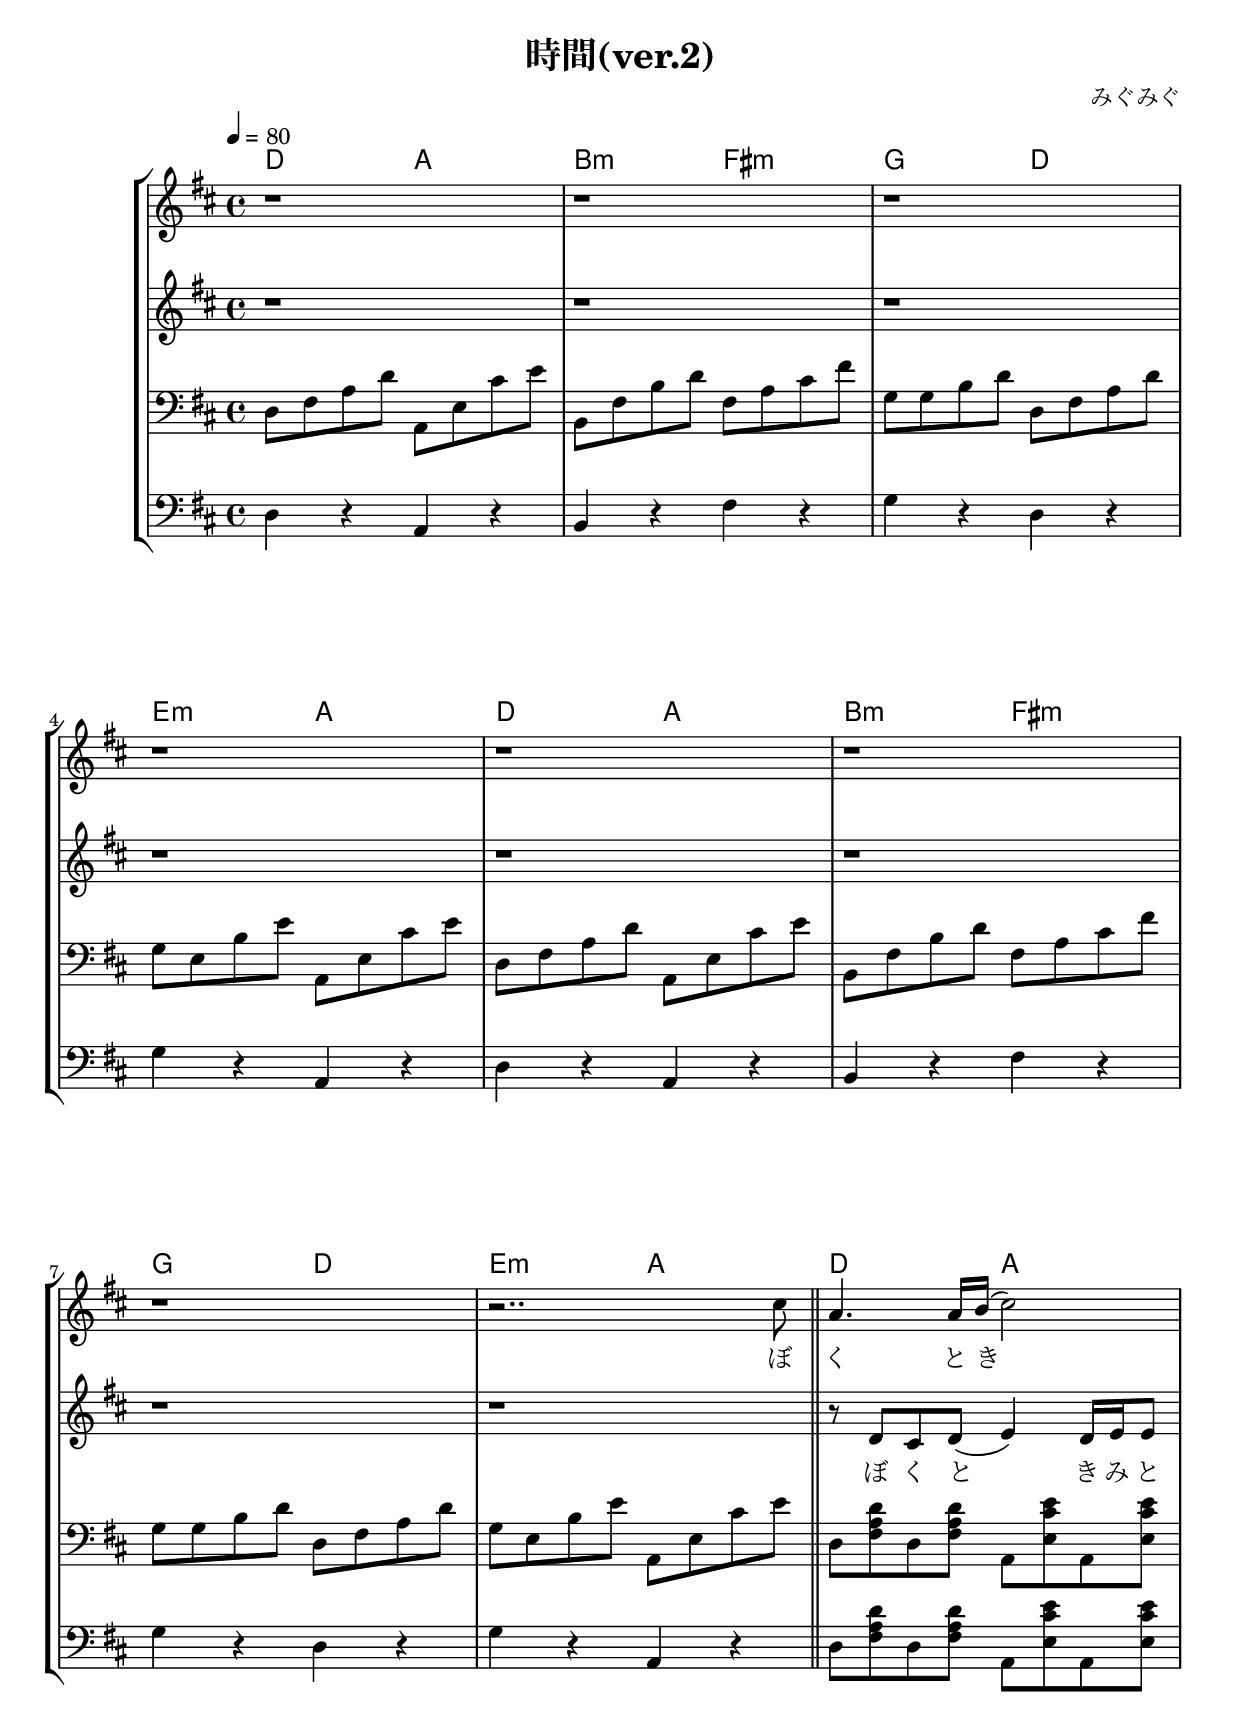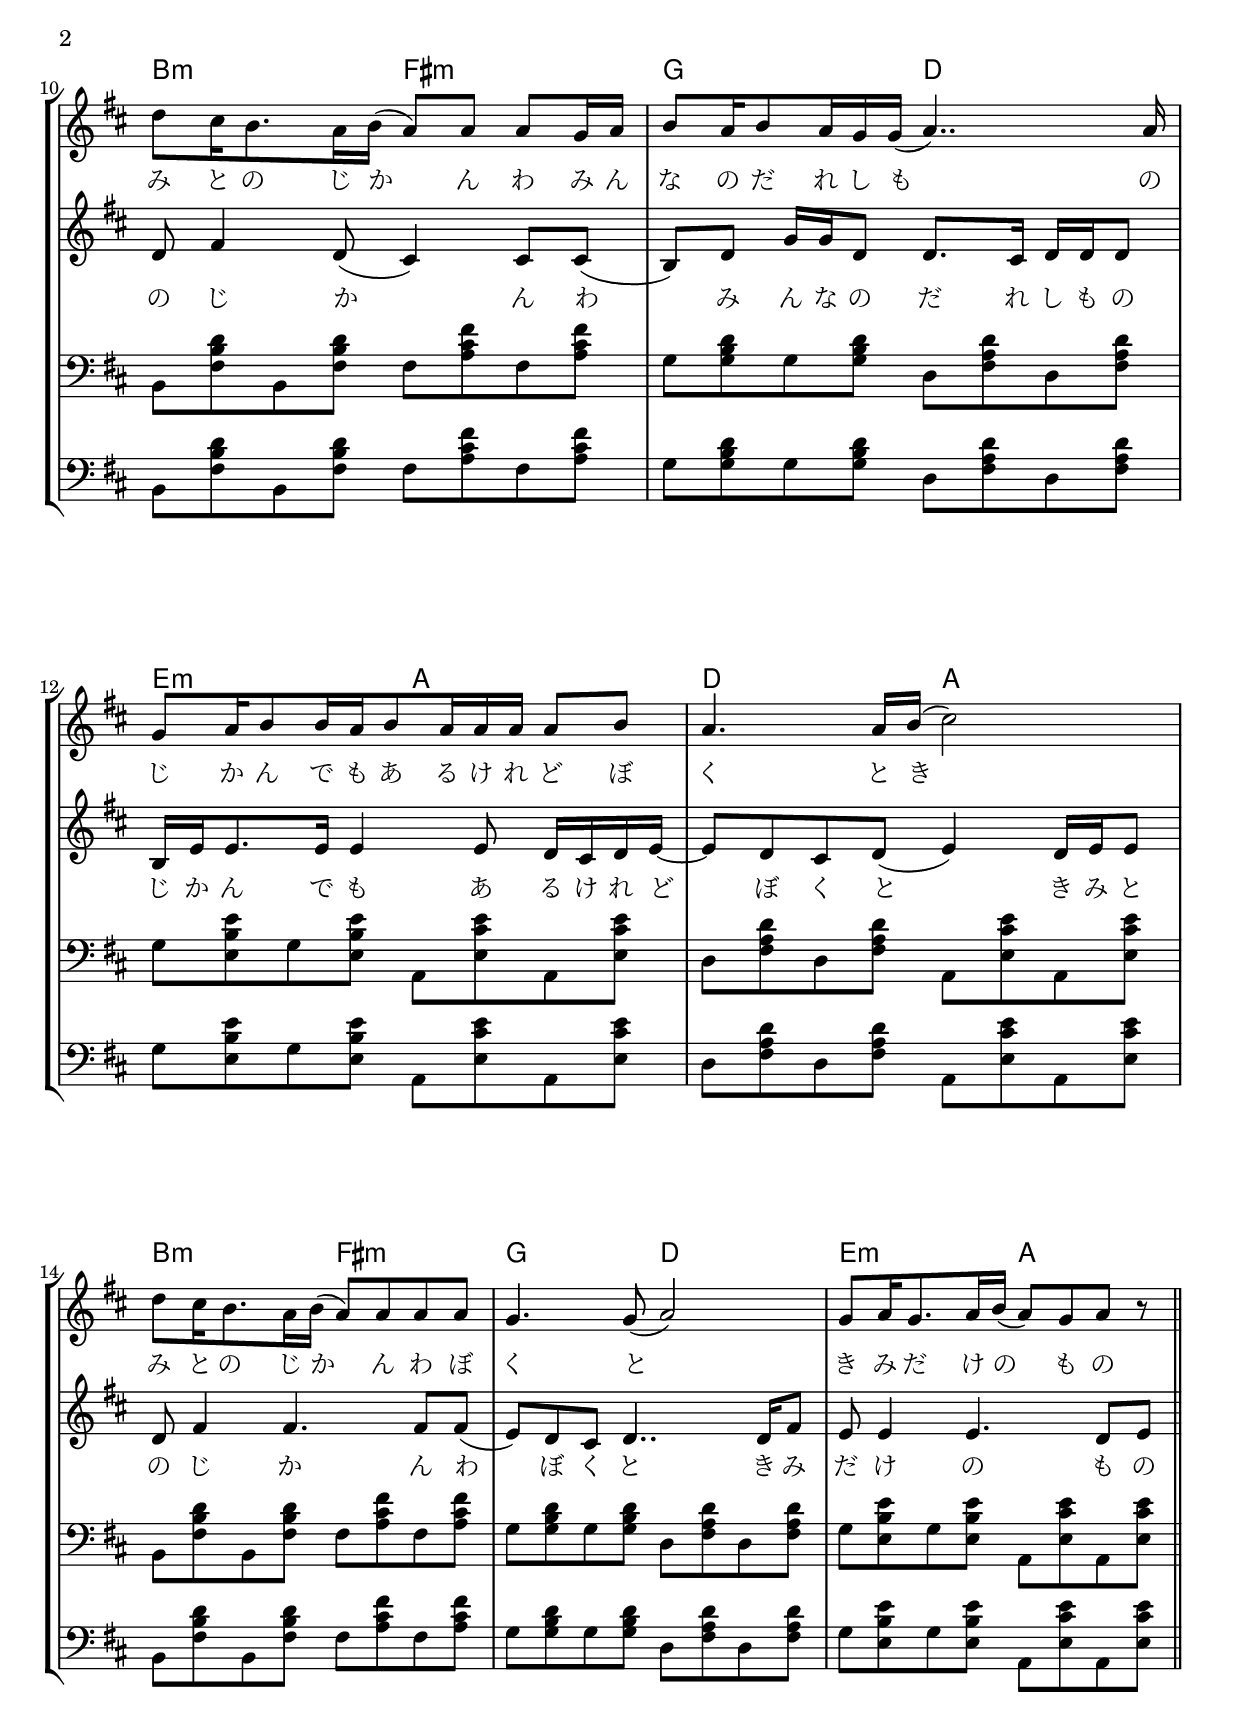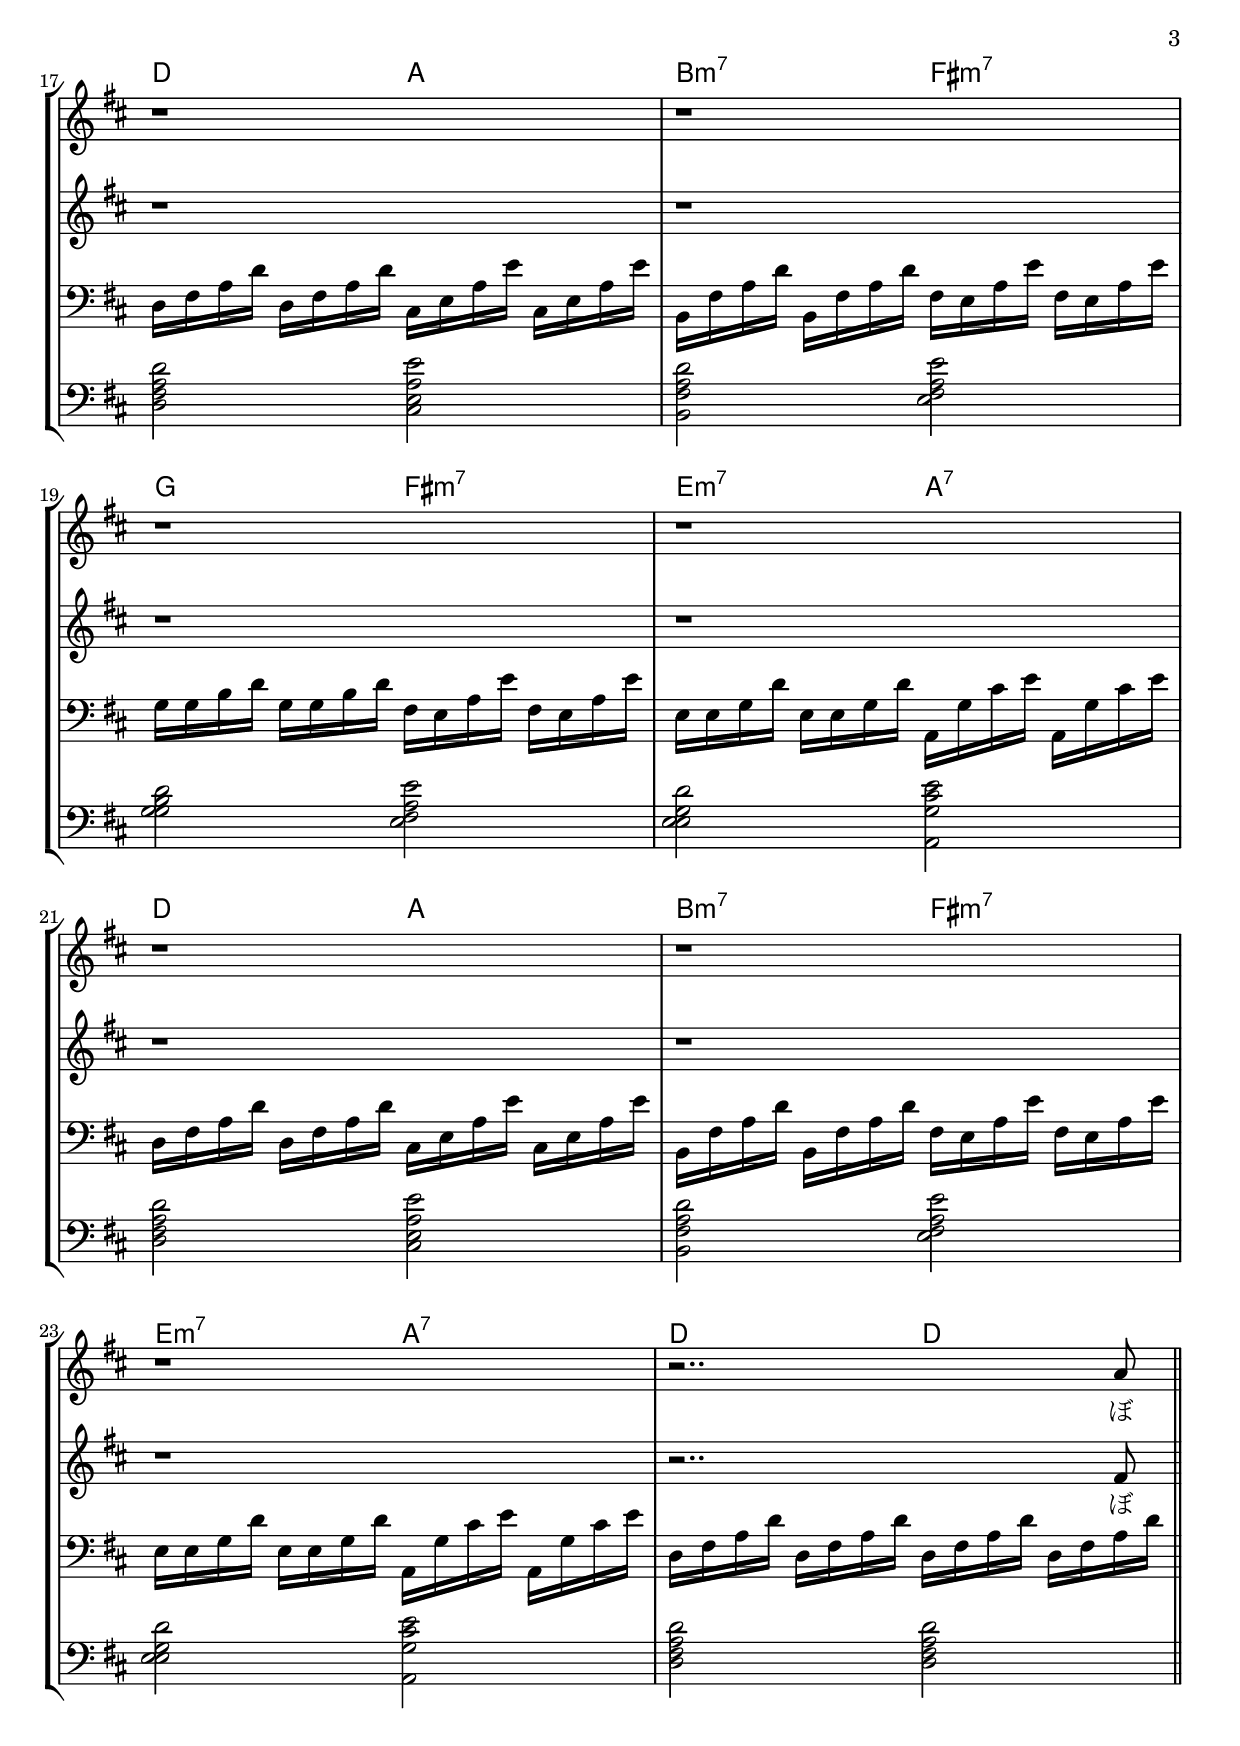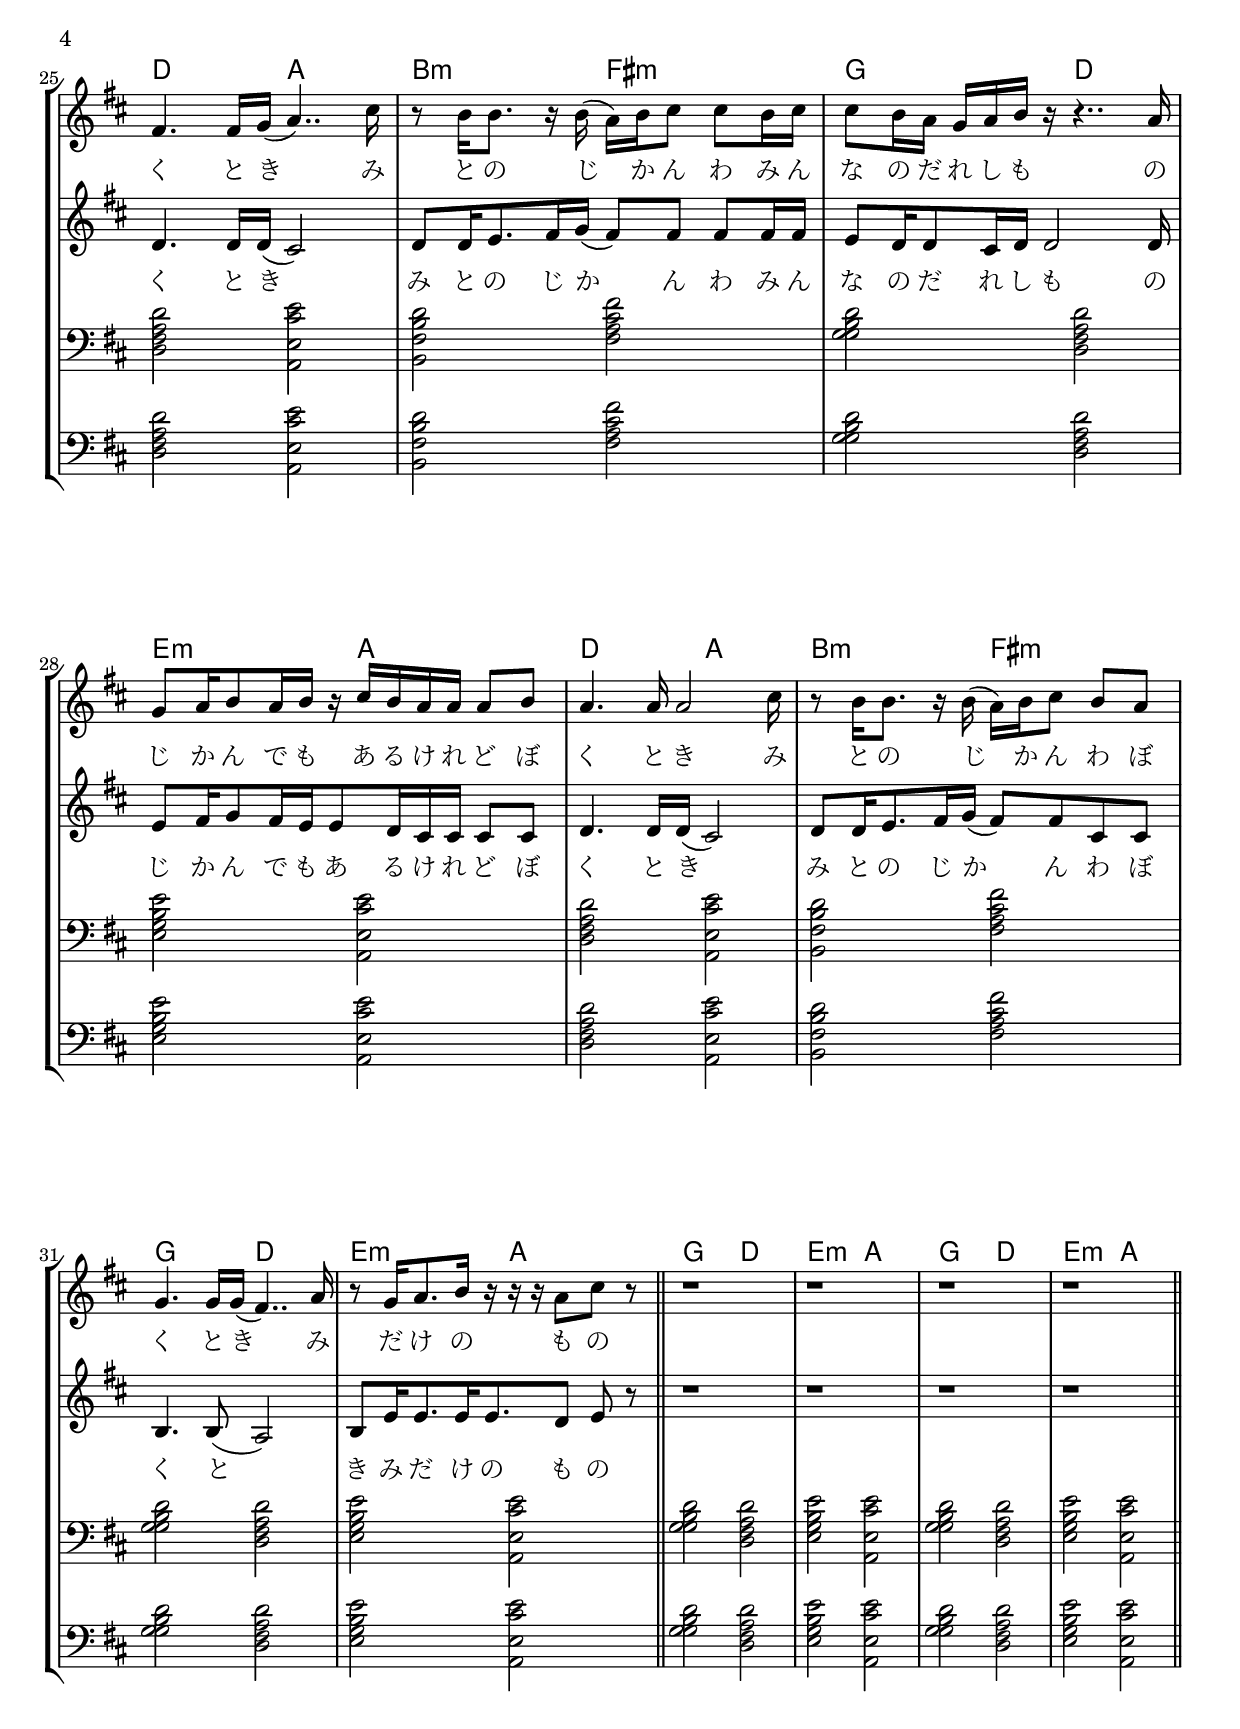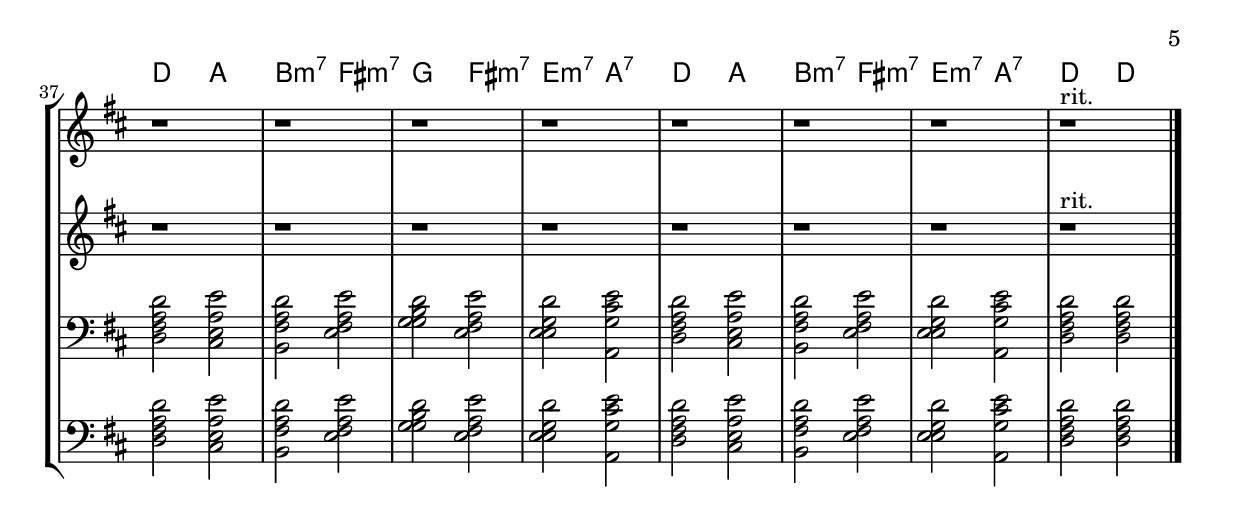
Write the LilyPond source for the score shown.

\version "2.12.1"

\header {
	title = \markup {時間(ver.2)}
	composer = \markup \center-column {みぐみぐ}
}

harmony = \chordmode {
	d2 a b:m fis:m g d e:m a d a b:m fis:m g d e:m a 

	d a b:m fis:m g d e:m a d a b:m fis:m g d e:m a 

	d a b:min7 fis:min7 g fis:min7 e:min7 a:7 d a b:min7 fis:min7 e:min7 a:7 d d 

	d a b:m fis:m g d e:m a d a b:m fis:m g d e:m a 

	g d e:m a g d e:m a 

	d a b:min7 fis:min7 g fis:min7 e:min7 a:7 d a b:min7 fis:min7 e:min7 a:7 d d 
}

melody = {
	\key d \major
	\tempo 4 = 80
	r1 | r1 | r1 | r1 | r1 | r1 | r1 | r2.. 
	\set Staff.midiInstrument = #"mmi0.42"
	cis''8 
	a'4.  a'16  b'16  (cis''2) 
	d''8  cis''16  b'8.  a'16  b'16  (a'8)  a'8  a'8  g'16  a'16 
	b'8  a'16  b'8  a'16  g'16  g'16  (a'4..)  a'16 
	g'8  a'16  b'8  b'16  a'16  b'8  a'16  a'16  a'16  a'8  b'8 
	a'4.  a'16  b'16  (cis''2) 
	d''8  cis''16  b'8.  a'16  b'16  (a'8)  a'8  a'8  a'8 
	g'4.  g'8  (a'2) 
	g'8  a'16  g'8.  a'16  b'16  (a'8)  g'8  a'8  	r8 	r1 | r1 | r1 | r1 | r1 | r1 | r1 | r2.. 
	\set Staff.midiInstrument = #"Soprano Sax"
	a'8 
	fis'4.  fis'16  g'16  (a'4..)  cis''16 
	r8  b'16  b'8.  r16  b'16  (a'16)  b'16  cis''8  cis''8  b'16  cis''16 
	cis''8  b'16  a'16  g'16  a'16  b'16  r16  r4..  a'16 
	g'8  a'16  b'8  a'16  b'16  r16  cis''16  b'16  a'16  a'16  a'8  b'8 
	a'4.  a'16  a'2  cis''16 
	r8  b'16  b'8.  r16  b'16  (a'16)  b'16  cis''8  b'8  a'8 
	g'4.  g'16  g'16  (fis'4..)  a'16 
	r8  g'16  a'8.  b'16  r16  r16  r16  a'8  cis''8  	r8 	r1 | r1 | r1 | r1   
	r1 | r1 | r1 | r1 | r1 | r1 | r1 | r1^"rit." \bar "|."
}

words = \lyricmode {
	
	ぼ  く  と  き  み  と  の  じ  か  ん  わ  み  ん  な  の  だ  れ  し  も  の  じ  か  ん  で  も  あ  る  け  れ  ど  ぼ  く  と  き  み  と  の  じ  か  ん  わ  ぼ  く  と  き  み  だ  け  の  も  の  
	
	ぼ  く  と  き  み  と  の  じ  か  ん  わ  み  ん  な  の  だ  れ  し  も  の  じ  か  ん  で  も  あ  る  け  れ  ど  ぼ  く  と  き  み  と  の  じ  か  ん  わ  ぼ  く  と  き  み  だ  け  の  も  の  
	
	
}

secondmelody = {
	\key d \major
	\tempo 4 = 80
	r1 | r1 | r1 | r1 | r1 | r1 | r1 | r1   
	\set Staff.midiInstrument = #"Acoustic Guitar (steel)"
	r8 d'8  cis'8  d'8  (e'4)  d'16  e'16  e'8 
	d'8  fis'4  d'8  (cis'4)  cis'8  cis'8 
	(b8)  d'8  g'16  g'16  d'8  d'8.  cis'16  d'16  d'16  d'8 
	b16  e'16  e'8.  e'16  e'4  e'8  d'16  cis'16  d'16  e'16~ 
	e'8  d'8  cis'8  d'8  (e'4)  d'16  e'16  e'8 
	d'8  fis'4  fis'4.  fis'8  fis'8 
	(e'8)  d'8  cis'8  d'4..  d'16  fis'8 
	e'8  e'4  e'4.  d'8  e'8
	r1 | r1 | r1 | r1 | r1 | r1 | r1 | r2.. 
	\set Staff.midiInstrument = #"Baritone Sax"
	fis'8 
	d'4.  d'16  d'16  (cis'2) 
	d'8  d'16  e'8.  fis'16  g'16  (fis'8)  fis'8  fis'8  fis'16  fis'16 
	e'8  d'16  d'8  cis'16  d'16  d'2  d'16 
	e'8  fis'16  g'8  fis'16  e'16  e'8  d'16  cis'16  cis'16  cis'8  cis'8 
	d'4.  d'16  d'16  (cis'2) 
	d'8  d'16  e'8.  fis'16  g'16  (fis'8)  fis'8  cis'8  cis'8 
	b4.  b8  (a2) 
	b8  e'16  e'8.  e'16  e'8.  d'8  e'8  	r8 	r1 | r1 | r1 | r1   
	r1 | r1 | r1 | r1 | r1 | r1 | r1 | r1^"rit." \bar "|."
}

secondwords = \lyricmode {
	
	ぼ  く  と  き  み  と  の  じ  か  ん  わ  み  ん  な  の  だ  れ  し  も  の  じ  か  ん  で  も  あ  る  け  れ  ど  ぼ  く  と  き  み  と  の  じ  か  ん  わ  ぼ  く  と  き  み  だ  け  の  も  の  
	
	ぼ  く  と  き  み  と  の  じ  か  ん  わ  み  ん  な  の  だ  れ  し  も  の  じ  か  ん  で  も  あ  る  け  れ  ど  ぼ  く  と  き  み  と  の  じ  か  ん  わ  ぼ  く  と  き  み  だ  け  の  も  の  
	
	
}

tempochange = {
	\tempo 4 = 80
	r1 | r1 | r1 | r1 | r1 | r1 | r1 | r1 \bar "||"
	\tempo 4 = 80
	r1 | r1 | r1 | r1 | r1 | r1 | r1 | r1 \bar "||"
	\tempo 4 = 80
	r1 | r1 | r1 | r1 | r1 | r1 | r1 | r1 \bar "||"
	\tempo 4 = 80
	r1 | r1 | r1 | r1 | r1 | r1 | r1 | r1 \bar "||"
	\tempo 4 = 80
	r1 | r1 | r1 | r1 \bar "||"
	\tempo 4 = 80
	r1 | r1 | r1 | r1 | r1 | r1 | r1 | \tempo 4 = 60 r2 \tempo 4 = 53 r2 \bar "|."
}

mainacc = {
	\clef bass
	\set Staff.midiInstrument = #"Acoustic grand"
	\key d \major
	\tempo 4 = 80
	d8 fis8 a8 d'8
	a,8 e8 cis'8 e'8
	b,8 fis8 b8 d'8
	fis8 a8 cis'8 fis'8
	g8 g8 b8 d'8
	d8 fis8 a8 d'8
	g8 e8 b8 e'8
	a,8 e8 cis'8 e'8
	d8 fis8 a8 d'8
	a,8 e8 cis'8 e'8
	b,8 fis8 b8 d'8
	fis8 a8 cis'8 fis'8
	g8 g8 b8 d'8
	d8 fis8 a8 d'8
	g8 e8 b8 e'8
	a,8 e8 cis'8 e'8
	\bar "||"

	\set Staff.midiInstrument = #"Acoustic grand"
	d8 <fis a d'> d <fis a d'>
	a,8 <e cis' e'> a, <e cis' e'>
	b,8 <fis b d'> b, <fis b d'>
	fis8 <a cis' fis'> fis <a cis' fis'>
	g8 <g b d'> g <g b d'>
	d8 <fis a d'> d <fis a d'>
	g8 <e b e'> g <e b e'>
	a,8 <e cis' e'> a, <e cis' e'>
	d8 <fis a d'> d <fis a d'>
	a,8 <e cis' e'> a, <e cis' e'>
	b,8 <fis b d'> b, <fis b d'>
	fis8 <a cis' fis'> fis <a cis' fis'>
	g8 <g b d'> g <g b d'>
	d8 <fis a d'> d <fis a d'>
	g8 <e b e'> g <e b e'>
	a,8 <e cis' e'> a, <e cis' e'>
	\bar "||"

	\set Staff.midiInstrument = #"Acoustic Guitar (steel)"
	d16 fis a d' d fis a d'
	cis16 e a e' cis e a e'
	b,16 fis a d' b, fis a d'
	fis16 e a e' fis e a e'
	g16 g b d' g g b d'
	fis16 e a e' fis e a e'
	e16 e g d' e e g d'
	a,16 g cis' e' a, g cis' e'
	d16 fis a d' d fis a d'
	cis16 e a e' cis e a e'
	b,16 fis a d' b, fis a d'
	fis16 e a e' fis e a e'
	e16 e g d' e e g d'
	a,16 g cis' e' a, g cis' e'
	d16 fis a d' d fis a d'
	d16 fis a d' d fis a d'
	\bar "||"

	\set Staff.midiInstrument = #"Trumpet"
	<d fis a d'>2
	<a, e cis' e'>2
	<b, fis b d'>2
	<fis a cis' fis'>2
	<g g b d'>2
	<d fis a d'>2
	<g e b e'>2
	<a, e cis' e'>2
	<d fis a d'>2
	<a, e cis' e'>2
	<b, fis b d'>2
	<fis a cis' fis'>2
	<g g b d'>2
	<d fis a d'>2
	<g e b e'>2
	<a, e cis' e'>2
	\bar "||"

	\set Staff.midiInstrument = #"Trumpet"
	<g g b d'>2
	<d fis a d'>2
	<g e b e'>2
	<a, e cis' e'>2
	<g g b d'>2
	<d fis a d'>2
	<g e b e'>2
	<a, e cis' e'>2
	\bar "||"

	\set Staff.midiInstrument = #"Acoustic grand"
	<d fis a d'>2
	<cis e a e'>2
	<b, fis a d'>2
	<fis e a e'>2
	<g g b d'>2
	<fis e a e'>2
	<e e g d'>2
	<a, g cis' e'>2
	<d fis a d'>2
	<cis e a e'>2
	<b, fis a d'>2
	<fis e a e'>2
	<e e g d'>2
	<a, g cis' e'>2
	<d fis a d'>2
	<d fis a d'>2
	\bar "|."
}

subacc = {
	\clef bass
	\set Staff.midiInstrument = #"Acoustic Bass"
	\key d \major
	\tempo 4 = 80
	d4 r4
	a,4 r4
	b,4 r4
	fis4 r4
	g4 r4
	d4 r4
	g4 r4
	a,4 r4
	d4 r4
	a,4 r4
	b,4 r4
	fis4 r4
	g4 r4
	d4 r4
	g4 r4
	a,4 r4
	\bar "||"

	\set Staff.midiInstrument = #"Acoustic Bass"
	d8 <fis a d'> d <fis a d'>
	a,8 <e cis' e'> a, <e cis' e'>
	b,8 <fis b d'> b, <fis b d'>
	fis8 <a cis' fis'> fis <a cis' fis'>
	g8 <g b d'> g <g b d'>
	d8 <fis a d'> d <fis a d'>
	g8 <e b e'> g <e b e'>
	a,8 <e cis' e'> a, <e cis' e'>
	d8 <fis a d'> d <fis a d'>
	a,8 <e cis' e'> a, <e cis' e'>
	b,8 <fis b d'> b, <fis b d'>
	fis8 <a cis' fis'> fis <a cis' fis'>
	g8 <g b d'> g <g b d'>
	d8 <fis a d'> d <fis a d'>
	g8 <e b e'> g <e b e'>
	a,8 <e cis' e'> a, <e cis' e'>
	\bar "||"

	\set Staff.midiInstrument = #"Tuba"
	<d fis a d'>2
	<cis e a e'>2
	<b, fis a d'>2
	<fis e a e'>2
	<g g b d'>2
	<fis e a e'>2
	<e e g d'>2
	<a, g cis' e'>2
	<d fis a d'>2
	<cis e a e'>2
	<b, fis a d'>2
	<fis e a e'>2
	<e e g d'>2
	<a, g cis' e'>2
	<d fis a d'>2
	<d fis a d'>2
	\bar "||"

	\set Staff.midiInstrument = #"Tuba"
	<d fis a d'>2
	<a, e cis' e'>2
	<b, fis b d'>2
	<fis a cis' fis'>2
	<g g b d'>2
	<d fis a d'>2
	<g e b e'>2
	<a, e cis' e'>2
	<d fis a d'>2
	<a, e cis' e'>2
	<b, fis b d'>2
	<fis a cis' fis'>2
	<g g b d'>2
	<d fis a d'>2
	<g e b e'>2
	<a, e cis' e'>2
	\bar "||"

	\set Staff.midiInstrument = #"Tuba"
	<g g b d'>2
	<d fis a d'>2
	<g e b e'>2
	<a, e cis' e'>2
	<g g b d'>2
	<d fis a d'>2
	<g e b e'>2
	<a, e cis' e'>2
	\bar "||"

	\set Staff.midiInstrument = #"Violin"
	<d fis a d'>2
	<cis e a e'>2
	<b, fis a d'>2
	<fis e a e'>2
	<g g b d'>2
	<fis e a e'>2
	<e e g d'>2
	<a, g cis' e'>2
	<d fis a d'>2
	<cis e a e'>2
	<b, fis a d'>2
	<fis e a e'>2
	<e e g d'>2
	<a, g cis' e'>2
	<d fis a d'>2
	<d fis a d'>2
	\bar "|."
}

percA = {
	\drummode {
	cymr4 cymr4 cymr4 cymr4  |cymr4 cymr8 cymr16 cymr16 cymr4 cymr4  |cymr4 cymr4 cymr4 cymr4  |cymr4 cymr2.  |cymr4 cymr4 cymr4 cymr4  |cymr4 cymr8 cymr16 cymr16 cymr4 cymr4  |cymr4 cymr4 cymr4 cymr4  |cymr4 cymr2.  \bar "||"
	r8 cymr16 cymr16 cymr8 cymr16 cymr16 cymr8 cymr16 cymr16 cymr8 cymr8  |cymr8 cymr16 cymr16 cymr8 cymr16 cymr16 cymr8 cymr16 cymr16 cymr8 cymr8  |cymr8 cymr16 cymr16 cymr8 cymr16 cymr16 cymr8 cymr16 cymr16 cymr8 cymr16 cymr16  |cymr8 cymr16 cymr16 cymr8 cymr16 cymr16 cymr8 cymr16 cymr16 cymr8 cymr8  |r8 cymr16 cymr16 cymr8 cymr16 cymr16 cymr8 cymr16 cymr16 cymr8 cymr8  |cymr8 cymr16 cymr16 cymr8 cymr16 cymr16 cymr8 cymr16 cymr16 cymr8 cymr8  |cymr8 cymr16 cymr16 cymr8 cymr16 cymr16 cymr8 cymr16 cymr16 cymr8 cymr16 cymr16  |cymr8 cymr16 cymr16 cymr8 cymr16 cymr16 cymr8 cymr16 cymr16 cymr8 cymr8  \bar "||"
	r8 hho8 hho8 hho8 hho8 hho8 hho8 hho8  |hho8 hho8 hho8 hho8 hho8 hho8 hho8 hho8  |r8 hho8 hho8 hho8 hho8 hho8 hho8 hho8  |hho8 hho8 hho8 hho8 hho2  |r8 hho8 hho8 hho8 hho8 hho8 hho8 hho8  |hho8 hho8 hho8 hho8 hho8 hho8 hho8 hho8  |r8 hho8 hho8 hho8 hho8 hho8 hho8 hho8  |hho8 hho8 hho2.  \bar "||"
	cymc1  |r1  |r1  |r1  |cymc1  |r1  |r1  |r1  \bar "||"
	cymc1  |r1  |r1  |r1  \bar "||"
	r8 hho8 hho8 hho8 hho8 hho8 hho8 hho8  |hho8 hho8 hho8 hho8 hho8 hho8 hho8 hho8  |r8 hho8 hho8 hho8 hho8 hho8 hho8 hho8  |hho8 hho8 hho8 hho8 hho2  |r8 hho8 hho8 hho8 hho8 hho8 hho8 hho8  |hho8 hho8 hho8 hho8 hho8 hho8 hho8 hho8  |r8 hho8 hho8 hho8 hho8 hho8 hho8 hho8  |hho8 hho8 hho2.  \bar "|."
	}
}

percB = {
	\drummode {
	r2 sn2  |r2 sn2  |r2 sn2  |r8 sn8 sn2.  |r2 sn2  |r2 sn2  |r2 sn2  |r8 sn8 sn2.  \bar "||"
	r4 sn2 sn4  |r4 sn8 sn4. sn4  |r4 sn2 sn4  |r4 sn8 sn4. sn4  |r4 sn2 sn4  |r4 sn8 sn4. sn4  |r4 sn2 sn4  |r4 sn2 sn8 sn16 sn16  \bar "||"
	r8 sn4 sn4 sn4 sn8  |r8 sn4 sn4 sn4 sn8  |r8 sn4 sn4 sn4 sn8  |r8 sn4 sn8 sn8 sn16 sn4 r16  |r8 sn4 sn4 sn4 sn8  |r8 sn4 sn4 sn4 sn8  |r8 sn4 sn4 sn4 sn8  |r8 sn8. sn16 sn8 sn16 sn16 sn16 sn8. sn8  \bar "||"
	r8 hho8 hho8 hho8 hho8 hho8 hho8 hho8  |hho8 hho8 hho8 hho8 hho8 hho8 hho8 hho8  |hho8 hho8 hho8 hho8 hho8 hho8 hho8 hho8  |hho8 hho8 hho8 hho8 hho8 hho4.  |r8 hho8 hho8 hho8 hho8 hho8 hho8 hho8  |hho8 hho8 hho8 hho8 hho8 hho8 hho8 hho8  |hho8 hho8 hho8 hho8 hho8 hho8 hho8 hho8  |hho8 hho8 hho8 hho8 hho8 hho4.  \bar "||"
	r8 hho8 hho8 hho8 hho8 hho8 hho8 hho8  |hho8 hho8 hho8 hho8 hho8 hho8 hho8 hho8  |hho8 hho8 hho8 hho8 hho8 hho8 hho8 hho8  |hho8 hho8 hho8 hho8 hho8 hho4.  \bar "||"
	r8 sn4 sn4 sn4 sn8  |r8 sn4 sn4 sn4 sn8  |r8 sn4 sn4 sn4 sn8  |r8 sn4 sn8 sn8 sn16 sn4 r16  |r8 sn4 sn4 sn4 sn8  |r8 sn4 sn4 sn4 sn8  |r8 sn4 sn4 sn4 sn8  |r8 sn8. sn16 sn8 sn16 sn16 sn16 sn8. sn8  \bar "|."
	}
}

percC = {
	\drummode {
	bd2. r8 bd8  |bd2. r8 bd8  |bd2. r8 bd8  |bd4. bd8 bd4. bd8  |bd2. r8 bd8  |bd2. r8 bd8  |bd2. r8 bd8  |bd2 r8 bd4.  \bar "||"
	bd8. bd16 bd8. bd16 bd8. bd16 bd8. bd16  |bd8. bd16 bd8. bd16 bd8. bd16 bd4  |bd8. bd16 bd8. bd16 bd8. bd16 bd8. bd16  |bd8. bd16 bd8. bd16 bd8. bd16 bd4  |bd8. bd16 bd8. bd16 bd8. bd16 bd8. bd16  |bd8. bd16 bd8. bd16 bd8. bd16 bd4  |bd8. bd16 bd8. bd16 bd8. bd16 bd8. bd16  |bd8. bd16 bd8. bd16 bd8. bd16 bd8. bd16  \bar "||"
	bd4 bd4 bd8. bd8 bd8.  |bd4 bd4 bd8. bd8 bd8.  |bd4 bd4 bd8. bd8 bd8.  |bd4 bd4 r16 bd4. r16  |bd4 bd4 bd8. bd8 bd8.  |bd4 bd4 bd8. bd8 bd8.  |bd4 bd4 bd8. bd8 bd8.  |bd8 bd8 bd8. bd8. bd8 bd8 bd8  \bar "||"
	r1  |r1  |r1  |r2. hh4  |r1  |r1  |r1  |r2. hh4  \bar "||"
	r1  |r1  |r1  |r2. hh4  \bar "||"
	bd4 bd4 bd8. bd8 bd8.  |bd4 bd4 bd8. bd8 bd8.  |bd4 bd4 bd8. bd8 bd8.  |bd4 bd4 r16 bd4. r16  |bd4 bd4 bd8. bd8 bd8.  |bd4 bd4 bd8. bd8 bd8.  |bd4 bd4 bd8. bd8 bd8.  |bd8 bd8 bd8. bd8. bd8 bd8 bd8  \bar "|."
	}
}

percD = {
	\drummode {
	r1 |r1 |r1 |r2 r8 tommh8 tommh4  |r1 |r1 |r1 |r8. tommh8. tommh2 r8  \bar "||"
	r1  |r2 r16 tommh4. r16  |r1  |r2 r16 tommh4. r16  |r1  |r2 r16 tommh4. r16  |r1  |r4. tommh2 r8  \bar "||"
	cymc1  |r1  |cymc1  |r1  |cymc1  |r1  |cymc1  |r1  \bar "||"
	r8 sn4 sn4 sn4 sn8  |r8 sn4 sn4 sn4 sn8  |r8 sn4 sn4 sn4 sn8  |r8 sn4 sn4 sn8. sn16 sn16 sn16  |r8 sn4 sn4 sn4 sn8  |r8 sn4 sn4 sn4 sn8  |r8 sn4 sn4 sn4 sn8  |r8 sn4 sn4 sn8. sn16 sn16 sn16  \bar "||"
	r8 sn4 sn4 sn4 sn8  |r8 sn4 sn4 sn4 sn8  |r8 sn4 sn4 sn4 sn8  |r8 sn4 sn4 sn8. sn16 sn16 sn16  \bar "||"
	cymc1  |r1  |cymc1  |r1  |cymc1  |r1  |cymc1  |r1  \bar "|."
	}
}

percE = {
	\drummode {
	r1 |r1 |r1 |r2. r8 toml8  |r1 |r1 |r1 |r2. toml8 toml8  \bar "||"
	r1  |r2. r8 toml8  |r1  |r2. r8 toml8  |r1  |r2. r8 toml8  |r1  |r2 r16 toml4. r16  \bar "||"
	r1 |r1 |r1 |r2. tommh16 tommh8.  |r1 |r1 |r1 |r2. tommh16 tommh8.  \bar "||"
	bd4 bd16 bd8. bd8. bd8 bd8.  |bd4 bd16 bd8. bd16 bd8 bd8 bd8.  |bd4 bd16 bd8. bd8. bd8 bd8.  |bd4 bd16 bd8. bd16 bd8. bd4  |bd4 bd16 bd8. bd8. bd8 bd8.  |bd4 bd16 bd8. bd16 bd8 bd8 bd8.  |bd4 bd16 bd8. bd8. bd8 bd8.  |bd4 bd16 bd8. bd16 bd8. bd4  \bar "||"
	bd4 bd16 bd8. bd8. bd8 bd8.  |bd4 bd16 bd8. bd16 bd8 bd8 bd8.  |bd4 bd16 bd8. bd8. bd8 bd8.  |bd4 bd16 bd8. bd16 bd8. bd4  \bar "||"
	r1 |r1 |r1 |r2. tommh16 tommh8.  |r1 |r1 |r1 |r2. tommh16 tommh8.  \bar "|."
	}
}

percF = {
	\drummode {
	r1 |r1 |r1 |r1 |r1 |r1 |r1 |hho1  \bar "||"
	cymc1  |r1 |r1 |r1 |cymc1  |r1 |r1 |r1 \bar "||"
	r1 |r1 |r1 |r2. r8 tomfh16 tomfh16  |r1 |r1 |r1 |r2. r8 tomfh8  \bar "||"
	r1 | r1 | r1 | r1 | r1 | r1 | r1 | r1 \bar "||"
	r1 | r1 | r1 | r1 \bar "||"
	r1 |r1 |r1 |r2. r8 tomfh16 tomfh16  |r1 |r1 |r1 |r2. r8 tomfh8  \bar "|."
	}
}

percG = {
	\drummode {
	r1 | r1 | r1 | r1 | r1 | r1 | r1 | r1 \bar "||"
	r1 | r1 | r1 | r1 | r1 | r1 | r1 | r1 \bar "||"
	r1 |r1 |r1 |r1 |r1 |r1 |r1 |r2. tomml16 tomml8.  \bar "||"
	r1 | r1 | r1 | r1 | r1 | r1 | r1 | r1 \bar "||"
	r1 | r1 | r1 | r1 \bar "||"
	r1 |r1 |r1 |r1 |r1 |r1 |r1 |r2. tomml16 tomml8.  \bar "|."
	}
}

\score {
	<<
		\new StaffGroup <<
			\new ChordNames {\harmony}
			\new Voice = "melody" {\melody}
			\new Lyrics \lyricsto "melody" \words
			\new Voice = "secondmelody" {\secondmelody}
			\new Lyrics \lyricsto "secondmelody" \secondwords
			\new Staff = "mainacc" {\mainacc}
			\new Staff = "subacc" {\subacc}
		>>
	>>
	\layout { }
}
